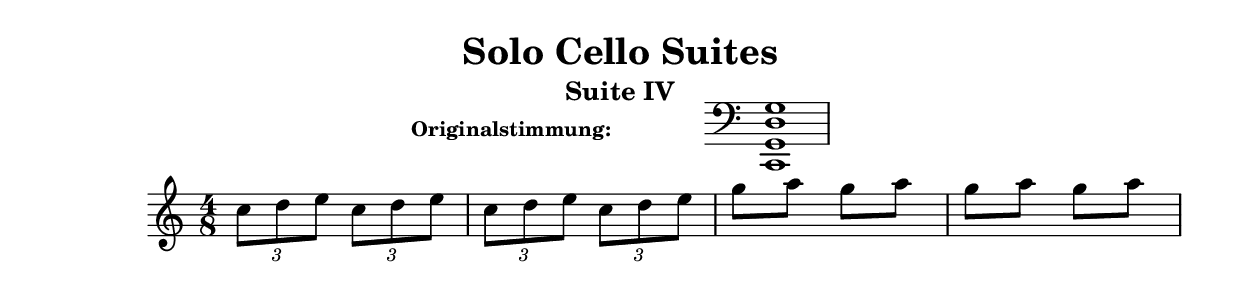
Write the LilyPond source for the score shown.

%% Do not edit this file; it is automatically
%% generated from LSR http://lsr.dsi.unimi.it
%% This file is in the public domain.
\version "2.13.4"

\header {
  lsrtags = "staff-notation"

  texidoc = "
The @code{\\markup} command is quite versatile.  In this snippet, it
contains a @code{\\score} block instead of texts or marks.

"
  doctitle = "Inserting score fragments above a staff as markups"
} % begin verbatim

tuning = \markup {
  \score {
    \new Staff \with { \remove "Time_signature_engraver" }
    {
      \clef bass  <c, g, d g>1
    }
    \layout { ragged-right = ##t }
  }
}

\header {
  title = "Solo Cello Suites"
  subtitle = "Suite IV"
  subsubtitle = \markup { Originalstimmung: \general-align #Y #CENTER \tuning }
}

\layout { ragged-right = ##f }

\relative c'' {
  \time 4/8
  \times 2/3 { c8 d e } \times 2/3 { c d e }
  \times 2/3 { c8 d e } \times 2/3 { c d e }
  g8 a g a
  g8 a g a
}

